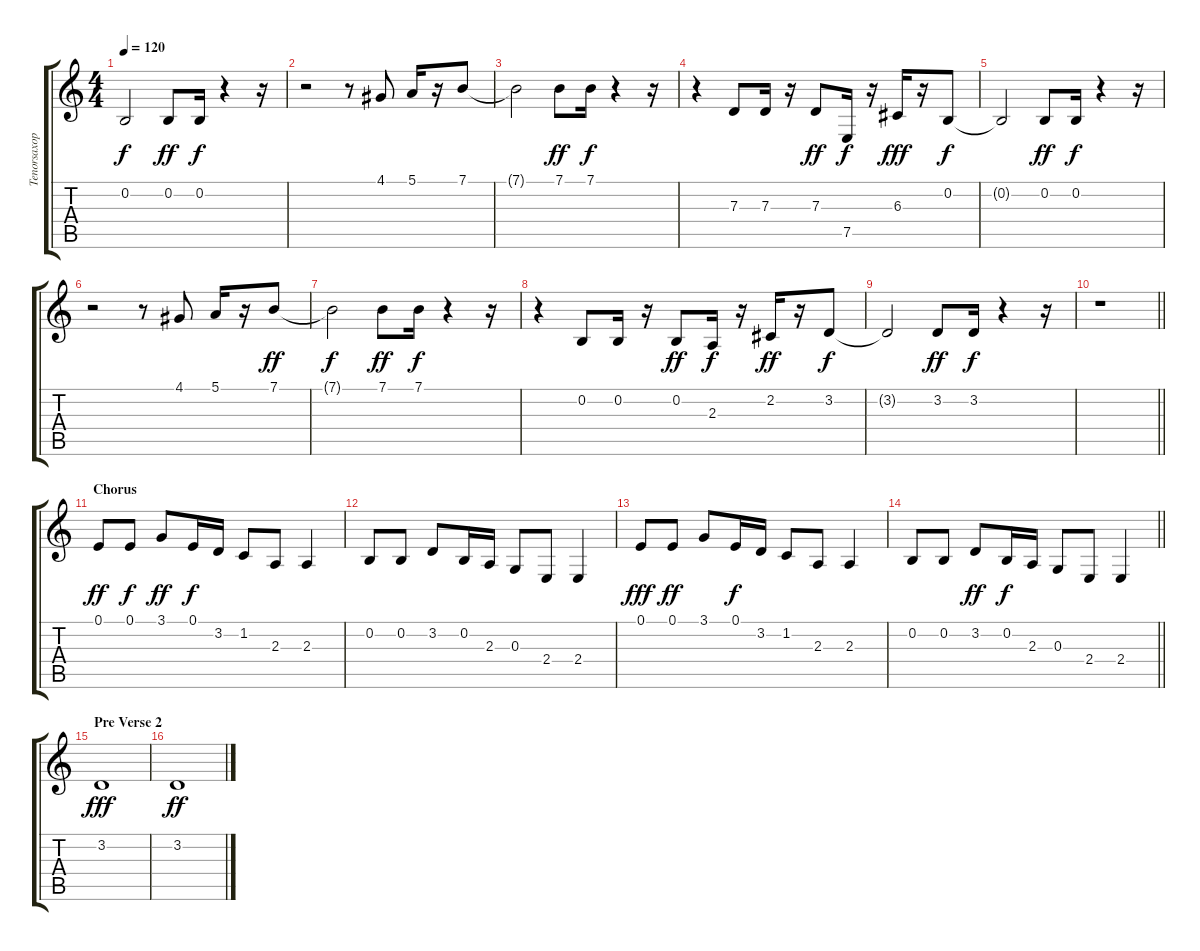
\track ("Tenorsaxophon" "Tenorsaxop") {instrument tenorsax}
\staff {score tabs}
\tuning (E4 B3 G3 D3 A2 E2) {hide}
\ts (4 4)
\tempo 120
\clef g2
\ks c
0.2{t}.2{dy f} 0.2.8{dy ff} 0.2.16{dy f} r.4 r.16 |
r.2 r.8 4.1.8 5.1.16 r.16 7.1.8 |
7.1{t}.2 7.1.8{dy ff} 7.1.16{dy f} r.4 r.16 |
r.4 7.3.8 7.3.16 r.16 7.3.8{dy ff} 7.5.16{dy f} r.16 6.3.16{dy fff} r.16 0.2.8{dy f} |
0.2{t}.2 0.2.8{dy ff} 0.2.16{dy f} r.4 r.16 |
r.2 r.8 4.1.8 5.1.16 r.16 7.1.8{dy ff} |
7.1{t}.2{dy f} 7.1.8{dy ff} 7.1.16{dy f} r.4 r.16 |
r.4 0.2.8 0.2.16 r.16 0.2.8{dy ff} 2.3.16{dy f} r.16 2.2.16{dy ff} r.16 3.2.8{dy f} |
3.2{t}.2 3.2.8{dy ff} 3.2.16{dy f} r.4 r.16 |
\barLineRight lightlight
r.1 |
\section ("" "Chorus")
0.1.8{dy ff} 0.1.8{dy f} 3.1.8{dy ff} 0.1.16{dy f} 3.2.16 1.2.8 2.3.8 2.3.4 |
0.2.8 0.2.8 3.2.8 0.2.16 2.3.16 0.3.8 2.4.8 2.4.4 |
0.1.8{dy fff} 0.1.8{dy ff} 3.1.8 0.1.16{dy f} 3.2.16 1.2.8 2.3.8 2.3.4 |
\barLineRight lightlight
0.2.8 0.2.8 3.2.8{dy ff} 0.2.16{dy f} 2.3.16 0.3.8 2.4.8 2.4.4 |
\section ("" "Pre Verse 2")
3.2.1{dy fff} |
3.2.1{dy ff}
